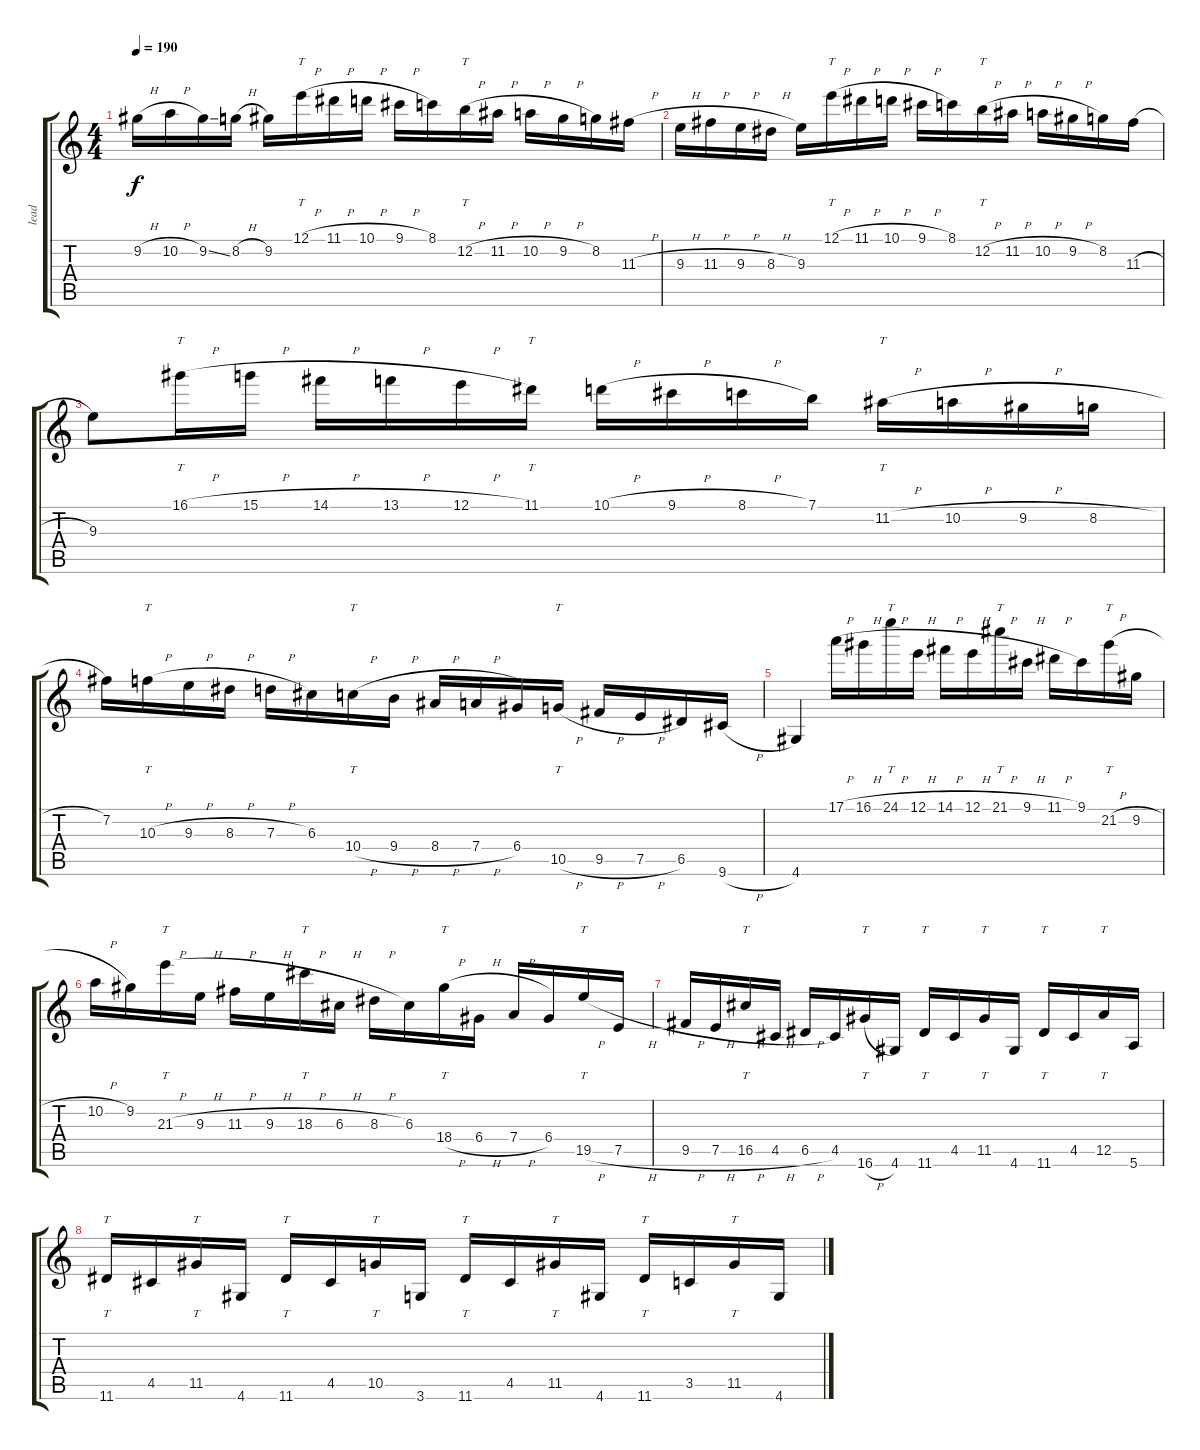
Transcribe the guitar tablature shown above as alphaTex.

\track ("lead" "lead") {instrument distortionguitar}
\staff {score tabs}
\tuning (E4 B3 G3 D3 A2 E2) {hide}
\ts (4 4)
\tempo 190
\clef g2
\ks c
9.2{h}.16{dy f} 10.2{h}.16 9.2{ss}.16 8.2{h}.16 9.2.16 12.1{h}.16{tt} 11.1{h}.16 10.1{h}.16 9.1{h}.16 8.1.16 12.2{h}.16{tt} 11.2{h}.16 10.2{h}.16 9.2{h}.16 8.2.16 11.3{h}.16 |
9.3{h}.16 11.3{h}.16 9.3{h}.16 8.3{h}.16 9.3.16 12.1{h}.16{tt} 11.1{h}.16 10.1{h}.16 9.1{h}.16 8.1.16 12.2{h}.16{tt} 11.2{h}.16 10.2{h}.16 9.2{h}.16 8.2.16 11.3{h}.16 |
9.3.8 16.1{h}.16{tt} 15.1{h}.16 14.1{h}.16 13.1{h}.16 12.1{h}.16 11.1.16{tt} 10.1{h}.16 9.1{h}.16 8.1{h}.16 7.1.16 11.2{h}.16{tt} 10.2{h}.16 9.2{h}.16 8.2{h}.16 |
7.2.16 10.3{h}.16{tt} 9.3{h}.16 8.3{h}.16 7.3{h}.16 6.3.16 10.4{h}.16{tt} 9.4{h}.16 8.4{h}.16 7.4{h}.16 6.4.16 10.5{h}.16{tt} 9.5{h}.16 7.5{h}.16 6.5.16 9.6{h}.16 |
4.6.4 17.1{h}.16 16.1{h}.16 24.1{h}.16{tt} 12.1{h}.16 14.1{h}.16 12.1{h}.16 21.1{h}.16{tt} 9.1{h}.16 11.1{h}.16 9.1.16 21.2{h}.16{tt} 9.2{h}.16 |
10.2{h}.16 9.2.16 21.3{h}.16{tt} 9.3{h}.16 11.3{h}.16 9.3{h}.16 18.3{h}.16{tt} 6.3{h}.16 8.3{h}.16 6.3.16 18.4{h}.16{tt} 6.4{h}.16 7.4{h}.16 6.4.16 19.5{h}.16{tt} 7.5{h}.16 |
9.5{h}.16 7.5{h}.16 16.5{h}.16{tt} 4.5{h}.16 6.5{h}.16 4.5.16 16.6{h}.16{tt} 4.6.16 11.6.16{tt} 4.5.16 11.5.16{tt} 4.6.16 11.6.16{tt} 4.5.16 12.5.16{tt} 5.6.16 |
11.6.16{tt} 4.5.16 11.5.16{tt} 4.6.16 11.6.16{tt} 4.5.16 10.5.16{tt} 3.6.16 11.6.16{tt} 4.5.16 11.5.16{tt} 4.6.16 11.6.16{tt} 3.5.16 11.5.16{tt} 4.6.16
